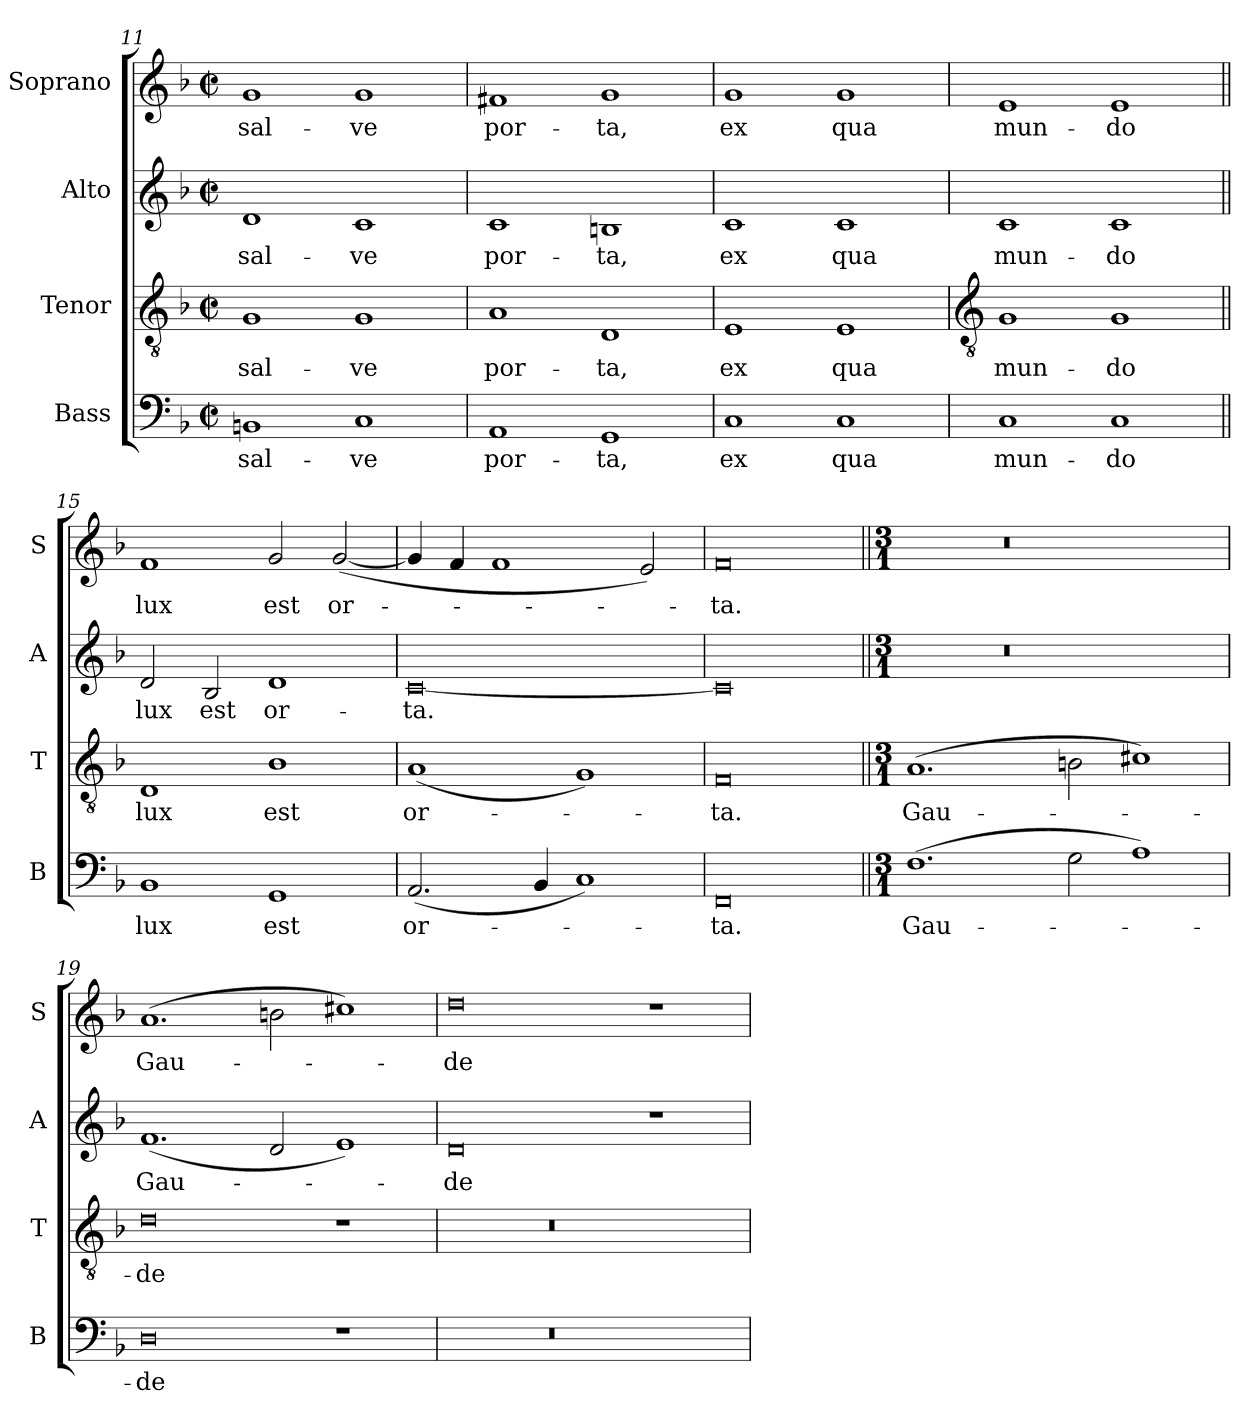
**kern	**text	**kern	**text	**kern	**text	**kern	**text
*part4	*part4	*part3	*part3	*part2	*part2	*part1	*part1
*staff4	*staff4	*staff3	*staff3	*staff2	*staff2	*staff1	*staff1
*I"Bass	*	*I"Tenor	*	*I"Alto	*	*I"Soprano	*
*I'B	*	*I'T	*	*I'A	*	*I'S	*
*clefF4	*	*clefGv2	*	*clefG2	*	*clefG2	*
*k[b-]	*	*k[b-]	*	*k[b-]	*	*k[b-]	*
*F:	*	*F:	*	*F:	*	*F:	*
*M4/2	*	*M4/2	*	*M4/2	*	*M4/2	*
*met(c|)	*	*met(c|)	*	*met(c|)	*	*met(c|)	*
=11	=11	=11	=11	=11	=11	=11	=11
!	!LO:LY:b	!	!LO:LY:b	!	!LO:LY:b	!	!LO:LY:b
1BBn	sal-	1G	sal-	1d	sal-	1g	sal-
!	!LO:LY:b	!	!LO:LY:b	!	!LO:LY:b	!	!LO:LY:b
1C	-ve	1G	-ve	1c	-ve	1g	-ve
=12	=12	=12	=12	=12	=12	=12	=12
!	!LO:LY:b	!	!LO:LY:b	!	!LO:LY:b	!	!LO:LY:b
1AA	por-	1A	por-	1c	por-	1f#X	por-
!	!LO:LY:b	!	!LO:LY:b	!	!LO:LY:b	!	!LO:LY:b
1GG	-ta,	1D	-ta,	1Bn	-ta,	1g	-ta,
=13	=13	=13	=13	=13	=13	=13	=13
!	!LO:LY:b	!	!LO:LY:b	!	!LO:LY:b	!	!LO:LY:b
1C	ex	1E	ex	1c	ex	1g	ex
!	!LO:LY:b	!	!LO:LY:b	!	!LO:LY:b	!	!LO:LY:b
1C	qua	1E	qua	1c	qua	1g	qua
!!LO:LB:g=z
=14	=14	=14	=14	=14	=14	=14	=14
*	*	*clefGv2	*	*	*	*	*
!	!LO:LY:b	!	!LO:LY:b	!	!LO:LY:b	!	!LO:LY:b
1C	mun-	1G	mun-	1c	mun-	1e	mun-
!	!LO:LY:b	!	!LO:LY:b	!	!LO:LY:b	!	!LO:LY:b
1C	-do	1G	-do	1c	-do	1e	-do
=15||	=15||	=15||	=15||	=15||	=15||	=15||	=15||
!	!LO:LY:b	!	!LO:LY:b	!	!LO:LY:b	!	!LO:LY:b
1BB-	lux	1D	lux	2d	lux	1f	lux
!	!	!	!	!	!LO:LY:b	!	!
.	.	.	.	2B-	est	.	.
!	!LO:LY:b	!	!LO:LY:b	!	!LO:LY:b	!	!LO:LY:b
1GG	est	1B-	est	1d	or-	2g	est
!	!	!	!	!	!	!	!LO:LY:b
.	.	.	.	.	.	(<[2g	or-
=16	=16	=16	=16	=16	=16	=16	=16
!	!LO:LY:b	!	!LO:LY:b	!	!LO:LY:b	!	!
(<2.AA	or-	(<1A	or-	[0c	-ta.	4g]	.
.	.	.	.	.	.	4f	.
.	.	.	.	.	.	1f	.
4BB-	.	.	.	.	.	.	.
1C)	.	1G)	.	.	.	.	.
.	.	.	.	.	.	2e)	.
=17	=17	=17	=17	=17	=17	=17	=17
!	!LO:LY:b	!	!LO:LY:b	!	!	!	!LO:LY:b
0FF	ta.	0F	ta.	0c]	.	0f	ta.
=18||	=18||	=18||	=18||	=18||	=18||	=18||	=18||
*M3/1	*	*M3/1	*	*M3/1	*	*M3/1	*
!	!LO:LY:b	!	!LO:LY:b	!	!	!	!
(>1.F	Gau-	(>1.A	Gau-	1ryy	.	1ryy	.
.	.	.	.	0r	.	0r	.
2G	.	2Bn	.	.	.	.	.
1A)	.	1c#X)	.	.	.	.	.
=19	=19	=19	=19	=19	=19	=19	=19
!	!LO:LY:b	!	!LO:LY:b	!	!LO:LY:b	!	!LO:LY:b
0D	de	0d	de	(<1.f	Gau-	(>1.a	Gau-
.	.	.	.	2d	.	2bn	.
1r	.	1r	.	1e)	.	1cc#X)	.
=20	=20	=20	=20	=20	=20	=20	=20
!	!	!	!	!	!LO:LY:b	!	!LO:LY:b
1ryy	.	1ryy	.	0d	de	0dd	de
0r	.	0r	.	.	.	.	.
.	.	.	.	1r	.	1r	.
=	=	=	=	=	=	=	=
*-	*-	*-	*-	*-	*-	*-	*-
